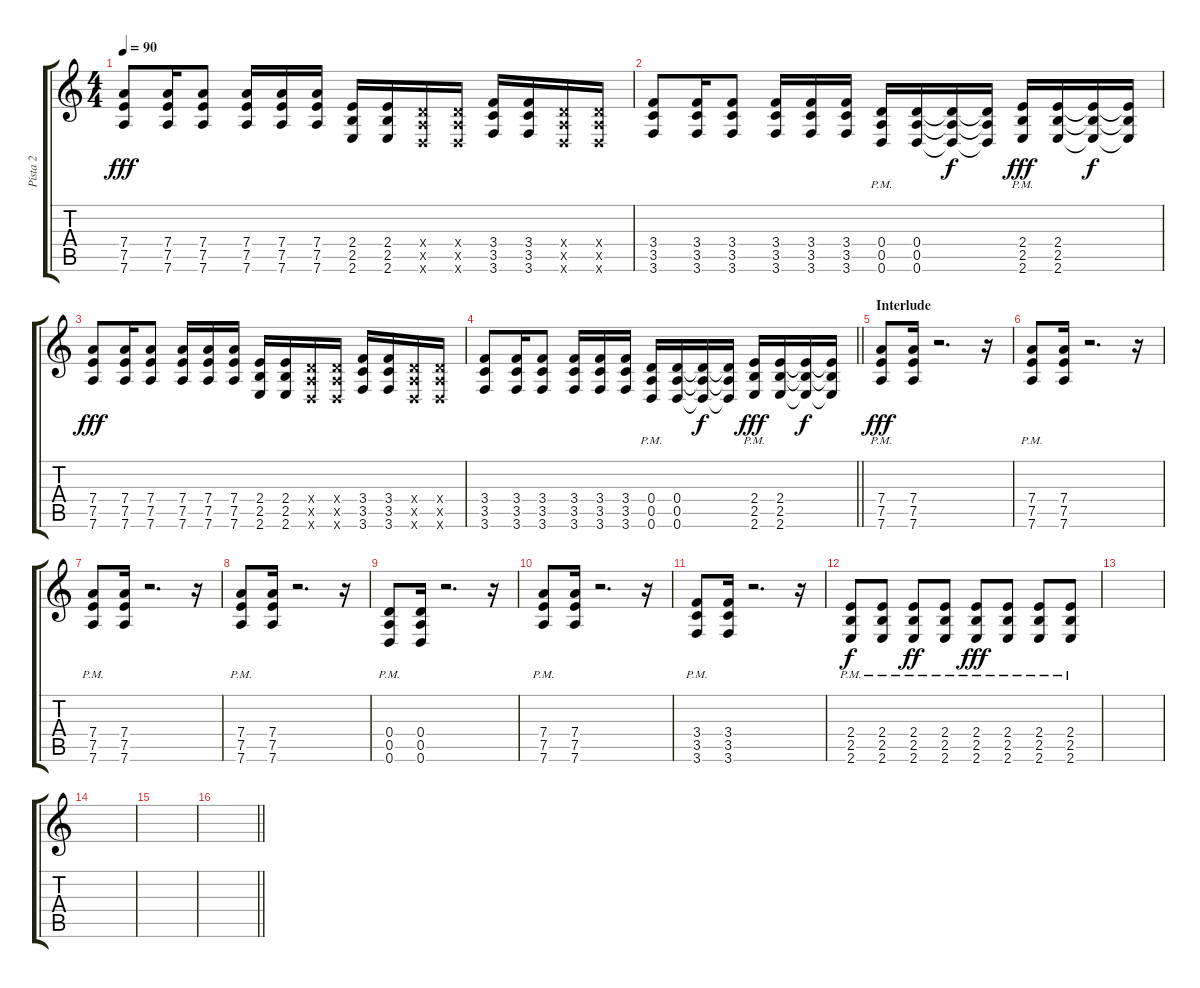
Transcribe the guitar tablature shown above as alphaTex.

\track ("Pista 2" "Pista 2") {instrument distortionguitar}
\staff {score tabs}
\tuning (E4 B3 G3 D3 A2 D2) {hide}
\ts (4 4)
\tempo 90
\clef g2
\ks c
(7.4 7.5 7.6).8{dy fff} (7.4 7.5 7.6).16 (7.4 7.5 7.6).8 (7.4 7.5 7.6).16 (7.4 7.5 7.6).16 (7.4 7.5 7.6).16 (2.4 2.5 2.6).16 (2.4 2.5 2.6).16 (0.4{x} 0.5{x} 0.6{x}).16 (0.4{x} 0.5{x} 0.6{x}).16 (3.4 3.5 3.6).16 (3.4 3.5 3.6).16 (0.4{x} 0.5{x} 0.6{x}).16 (0.4{x} 0.5{x} 0.6{x}).16 |
(3.4 3.5 3.6).8 (3.4 3.5 3.6).16 (3.4 3.5 3.6).8 (3.4 3.5 3.6).16 (3.4 3.5 3.6).16 (3.4 3.5 3.6).16 (0.4{pm} 0.5{pm} 0.6{pm}).16 (0.4 0.5 0.6).16 (0.4{t} 0.5{t} 0.6{t}).16{dy f} (0.4{t} 0.5{t} 0.6{t}).16 (2.4{pm} 2.5{pm} 2.6{pm}).16{dy fff} (2.4 2.5 2.6).16 (2.4{t} 2.5{t} 2.6{t}).16{dy f} (2.4{t} 2.5{t} 2.6{t}).16 |
(7.4 7.5 7.6).8{dy fff} (7.4 7.5 7.6).16 (7.4 7.5 7.6).8 (7.4 7.5 7.6).16 (7.4 7.5 7.6).16 (7.4 7.5 7.6).16 (2.4 2.5 2.6).16 (2.4 2.5 2.6).16 (0.4{x} 0.5{x} 0.6{x}).16 (0.4{x} 0.5{x} 0.6{x}).16 (3.4 3.5 3.6).16 (3.4 3.5 3.6).16 (0.4{x} 0.5{x} 0.6{x}).16 (0.4{x} 0.5{x} 0.6{x}).16 |
\barLineRight lightlight
(3.4 3.5 3.6).8 (3.4 3.5 3.6).16 (3.4 3.5 3.6).8 (3.4 3.5 3.6).16 (3.4 3.5 3.6).16 (3.4 3.5 3.6).16 (0.4{pm} 0.5{pm} 0.6{pm}).16 (0.4 0.5 0.6).16 (0.4{t} 0.5{t} 0.6{t}).16{dy f} (0.4{t} 0.5{t} 0.6{t}).16 (2.4{pm} 2.5{pm} 2.6{pm}).16{dy fff} (2.4 2.5 2.6).16 (2.4{t} 2.5{t} 2.6{t}).16{dy f} (2.4{t} 2.5{t} 2.6{t}).16 |
\section ("" "Interlude")
(7.4{pm} 7.5{pm} 7.6{pm}).8{dy fff} (7.4 7.5 7.6).16 r.2{d} r.16 |
(7.4{pm} 7.5{pm} 7.6{pm}).8 (7.4 7.5 7.6).16 r.2{d} r.16 |
(7.4{pm} 7.5{pm} 7.6{pm}).8 (7.4 7.5 7.6).16 r.2{d} r.16 |
(7.4{pm} 7.5{pm} 7.6{pm}).8 (7.4 7.5 7.6).16 r.2{d} r.16 |
(0.4{pm} 0.5{pm} 0.6{pm}).8 (0.4 0.5 0.6).16 r.2{d} r.16 |
(7.4{pm} 7.5{pm} 7.6{pm}).8 (7.4 7.5 7.6).16 r.2{d} r.16 |
(3.4{pm} 3.5{pm} 3.6{pm}).8 (3.4 3.5 3.6).16 r.2{d} r.16 |
(2.4{pm} 2.5{pm} 2.6{pm}).8{dy f} (2.4{pm} 2.5{pm} 2.6{pm}).8 (2.4{pm} 2.5{pm} 2.6{pm}).8{dy ff} (2.4{pm} 2.5{pm} 2.6{pm}).8 (2.4{pm} 2.5{pm} 2.6{pm}).8{dy fff} (2.4{pm} 2.5{pm} 2.6{pm}).8 (2.4{pm} 2.5{pm} 2.6{pm}).8 (2.4{pm} 2.5{pm} 2.6{pm}).8 |
|
|
|
\barLineRight lightlight
